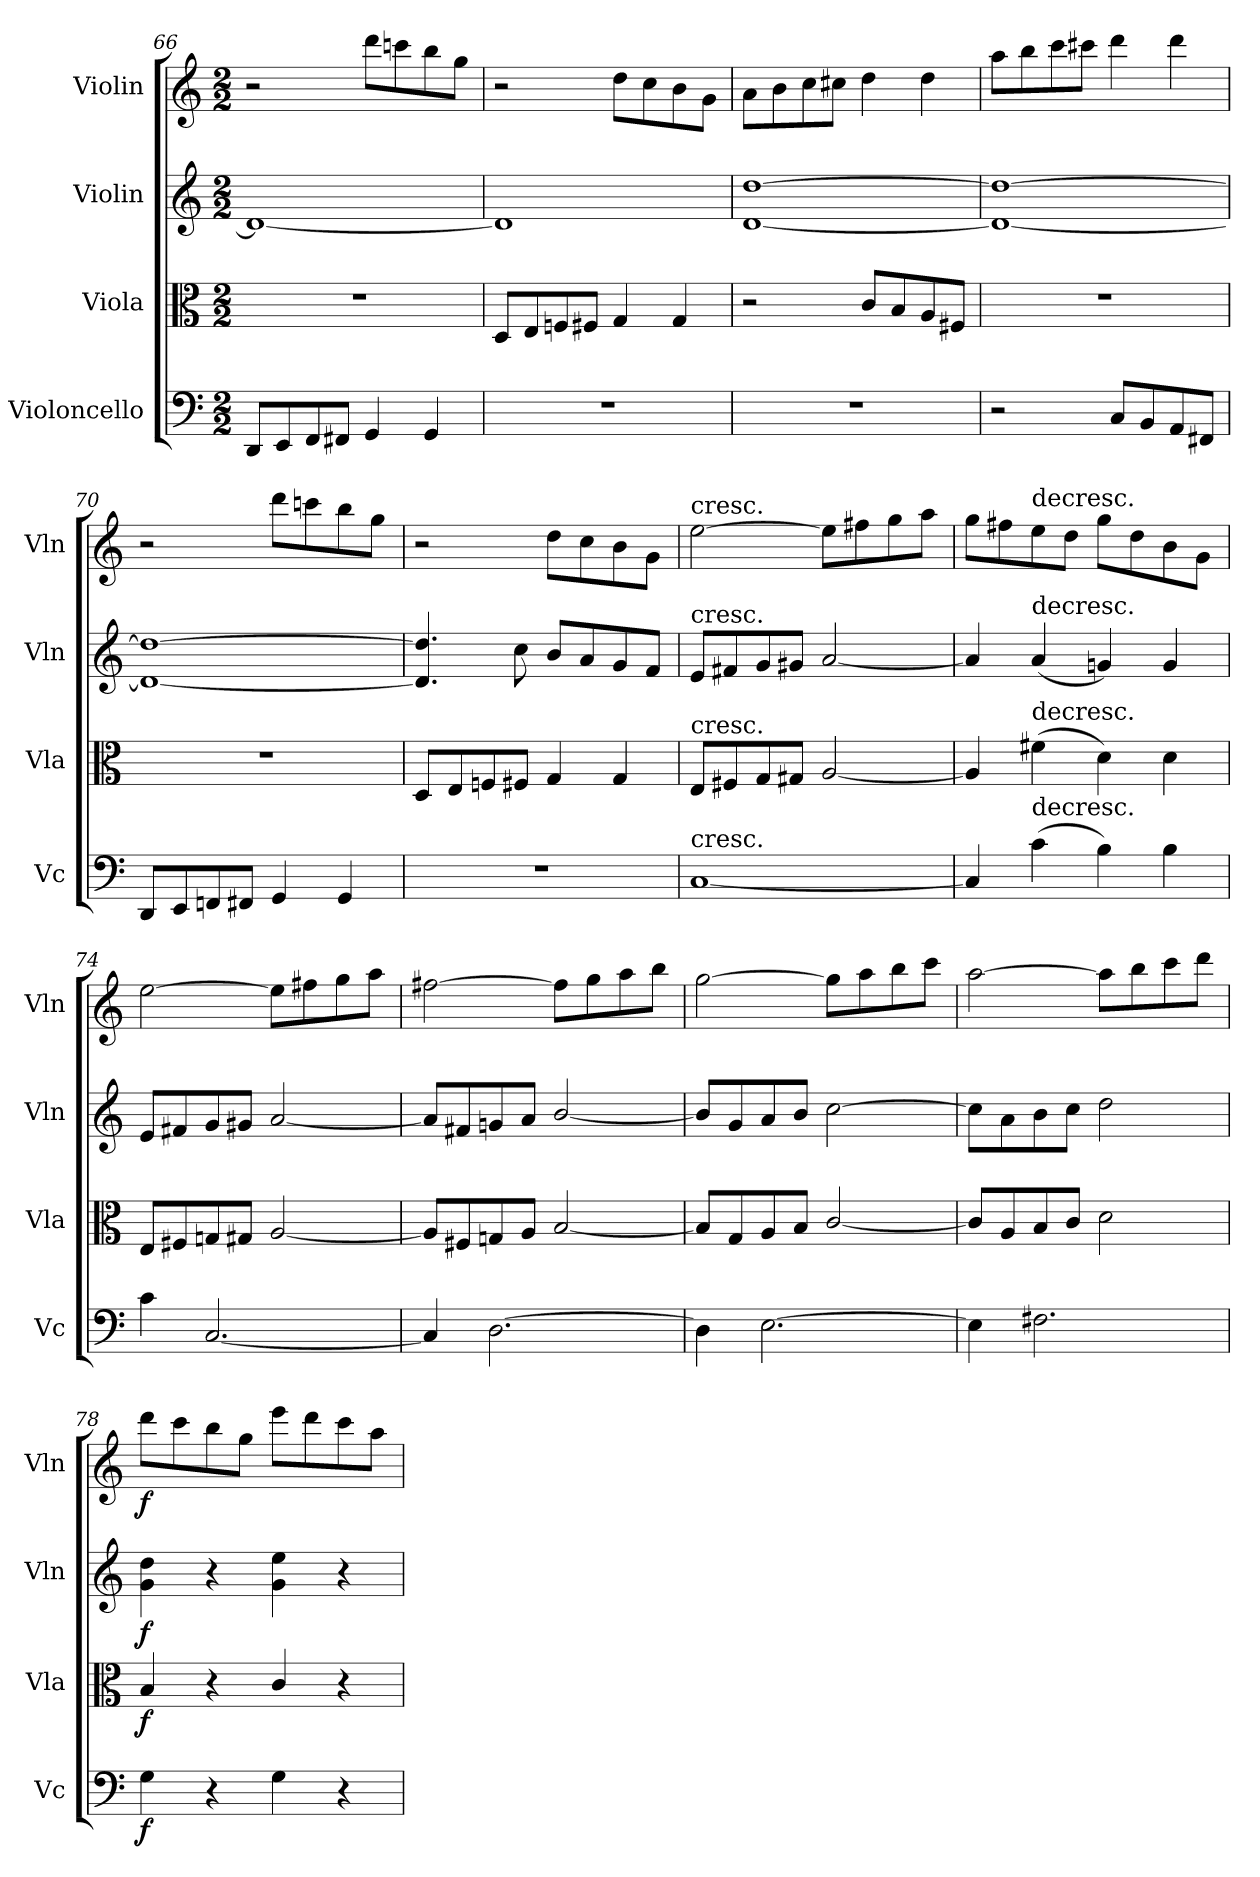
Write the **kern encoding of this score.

**kern	**dynam	**kern	**dynam	**kern	**dynam	**kern	**dynam
*part4	*part4	*part3	*part3	*part2	*part2	*part1	*part1
*staff4	*staff4	*staff3	*staff3	*staff2	*staff2	*staff1	*staff1
*I"Violoncello	*	*I"Viola	*	*I"Violin	*	*I"Violin	*
*I'Vc	*	*I'Vla	*	*I'Vln	*	*I'Vln	*
*clefF4	*	*clefC3	*	*clefG2	*	*clefG2	*
*k[]	*	*k[]	*	*k[]	*	*k[]	*
*M2/2	*	*M2/2	*	*M2/2	*	*M2/2	*
=66	=66	=66	=66	=66	=66	=66	=66
8DD/L	.	1r	.	1d_	.	2r	.
8EE/	.	.	.	.	.	.	.
8FF/	.	.	.	.	.	.	.
8FF#X/J	.	.	.	.	.	.	.
4GG/	.	.	.	.	.	8ddd\L	.
.	.	.	.	.	.	8cccn\	.
4GG/	.	.	.	.	.	8bb\	.
.	.	.	.	.	.	8gg\J	.
=67	=67	=67	=67	=67	=67	=67	=67
1r	.	8D/L	.	1d]	.	2r	.
.	.	8E/	.	.	.	.	.
.	.	8Fn/	.	.	.	.	.
.	.	8F#X/J	.	.	.	.	.
.	.	4G/	.	.	.	8dd\L	.
.	.	.	.	.	.	8cc\	.
.	.	4G/	.	.	.	8b\	.
.	.	.	.	.	.	8g\J	.
=68	=68	=68	=68	=68	=68	=68	=68
1r	.	2r	.	[1d [1dd	.	8a\L	.
.	.	.	.	.	.	8b\	.
.	.	.	.	.	.	8cc\	.
.	.	.	.	.	.	8cc#X\J	.
.	.	8c/L	.	.	.	4dd\	.
.	.	8B/	.	.	.	.	.
.	.	8A/	.	.	.	4dd\	.
.	.	8F#X/J	.	.	.	.	.
=69	=69	=69	=69	=69	=69	=69	=69
2r	.	1r	.	1d_ 1dd_	.	8aa\L	.
.	.	.	.	.	.	8bb\	.
.	.	.	.	.	.	8ccc\	.
.	.	.	.	.	.	8ccc#X\J	.
8C/L	.	.	.	.	.	4ddd\	.
8BB/	.	.	.	.	.	.	.
8AA/	.	.	.	.	.	4ddd\	.
8FF#X/J	.	.	.	.	.	.	.
=70	=70	=70	=70	=70	=70	=70	=70
8DD/L	.	1r	.	1d_ 1dd_	.	2r	.
8EE/	.	.	.	.	.	.	.
8FFn/	.	.	.	.	.	.	.
8FF#X/J	.	.	.	.	.	.	.
4GG/	.	.	.	.	.	8ddd\L	.
.	.	.	.	.	.	8cccn\	.
4GG/	.	.	.	.	.	8bb\	.
.	.	.	.	.	.	8gg\J	.
=71	=71	=71	=71	=71	=71	=71	=71
1r	.	8D/L	.	4.d]/ 4.dd]/	.	2r	.
.	.	8E/	.	.	.	.	.
.	.	8Fn/	.	.	.	.	.
.	.	8F#X/J	.	8cc\	.	.	.
.	.	4G/	.	8b/L	.	8dd\L	.
.	.	.	.	8a/	.	8cc\	.
.	.	4G/	.	8g/	.	8b\	.
.	.	.	.	8f/J	.	8g\J	.
=72	=72	=72	=72	=72	=72	=72	=72
!	!	!	!	!	!	!LO:TX:t=cresc.	!
!	!	!	!	!LO:TX:t=cresc.	!	!	!
!	!	!LO:TX:t=cresc.	!	!	!	!	!
!LO:TX:t=cresc.	!	!	!	!	!	!	!
[1C	.	8E/L	.	8e/L	.	[2ee\	.
.	.	8F#X/	.	8f#X/	.	.	.
.	.	8G/	.	8g/	.	.	.
.	.	8G#X/J	.	8g#X/J	.	.	.
.	.	[2A/	.	[2a/	.	8ee\L]	.
.	.	.	.	.	.	8ff#X\	.
.	.	.	.	.	.	8gg\	.
.	.	.	.	.	.	8aa\J	.
=73	=73	=73	=73	=73	=73	=73	=73
4C/]	.	4A/]	.	4a/]	.	8gg\L	.
.	.	.	.	.	.	8ff#X\	.
!	!	!	!	!	!	!LO:TX:t=decresc.	!
!	!	!	!	!LO:TX:t=decresc.	!	!	!
!	!	!LO:TX:t=decresc.	!	!	!	!	!
!LO:TX:t=decresc.	!	!	!	!	!	!	!
(4c\	.	(4f#X\	.	(4a/	.	8ee\	.
.	.	.	.	.	.	8dd\J	.
4B\)	.	4d\)	.	4gn/)	.	8gg\L	.
.	.	.	.	.	.	8dd\	.
4B\	.	4d\	.	4g/	.	8b\	.
.	.	.	.	.	.	8g\J	.
=74	=74	=74	=74	=74	=74	=74	=74
4c\	.	8E/L	.	8e/L	.	[2ee\	.
.	.	8F#X/	.	8f#X/	.	.	.
[2.C/	.	8Gn/	.	8g/	.	.	.
.	.	8G#X/J	.	8g#X/J	.	.	.
.	.	[2A/	.	[2a/	.	8ee\L]	.
.	.	.	.	.	.	8ff#X\	.
.	.	.	.	.	.	8gg\	.
.	.	.	.	.	.	8aa\J	.
=75	=75	=75	=75	=75	=75	=75	=75
4C/]	.	8A/L]	.	8a/L]	.	[2ff#X\	.
.	.	8F#X/	.	8f#X/	.	.	.
[2.D\	.	8Gn/	.	8gn/	.	.	.
.	.	8A/J	.	8a/J	.	.	.
.	.	[2B/	.	[2b/	.	8ff#\L]	.
.	.	.	.	.	.	8gg\	.
.	.	.	.	.	.	8aa\	.
.	.	.	.	.	.	8bb\J	.
=76	=76	=76	=76	=76	=76	=76	=76
4D\]	.	8B/L]	.	8b/L]	.	[2gg\	.
.	.	8G/	.	8g/	.	.	.
[2.E\	.	8A/	.	8a/	.	.	.
.	.	8B/J	.	8b/J	.	.	.
.	.	[2c/	.	[2cc\	.	8gg\L]	.
.	.	.	.	.	.	8aa\	.
.	.	.	.	.	.	8bb\	.
.	.	.	.	.	.	8ccc\J	.
=77	=77	=77	=77	=77	=77	=77	=77
4E\]	.	8c/L]	.	8cc\L]	.	[2aa\	.
.	.	8A/	.	8a\	.	.	.
2.F#X\	.	8B/	.	8b\	.	.	.
.	.	8c/J	.	8cc\J	.	.	.
.	.	2d\	.	2dd\	.	8aa\L]	.
.	.	.	.	.	.	8bb\	.
.	.	.	.	.	.	8ccc\	.
.	.	.	.	.	.	8ddd\J	.
=78	=78	=78	=78	=78	=78	=78	=78
4G\	f	4B/	f	4g\ 4dd\	f	8ddd\L	f
.	.	.	.	.	.	8ccc\	.
4r	.	4r	.	4r	.	8bb\	.
.	.	.	.	.	.	8gg\J	.
4G\	.	4c/	.	4g\ 4ee\	.	8eee\L	.
.	.	.	.	.	.	8ddd\	.
4r	.	4r	.	4r	.	8ccc\	.
.	.	.	.	.	.	8aa\J	.
=	=	=	=	=	=	=	=
*-	*-	*-	*-	*-	*-	*-	*-
